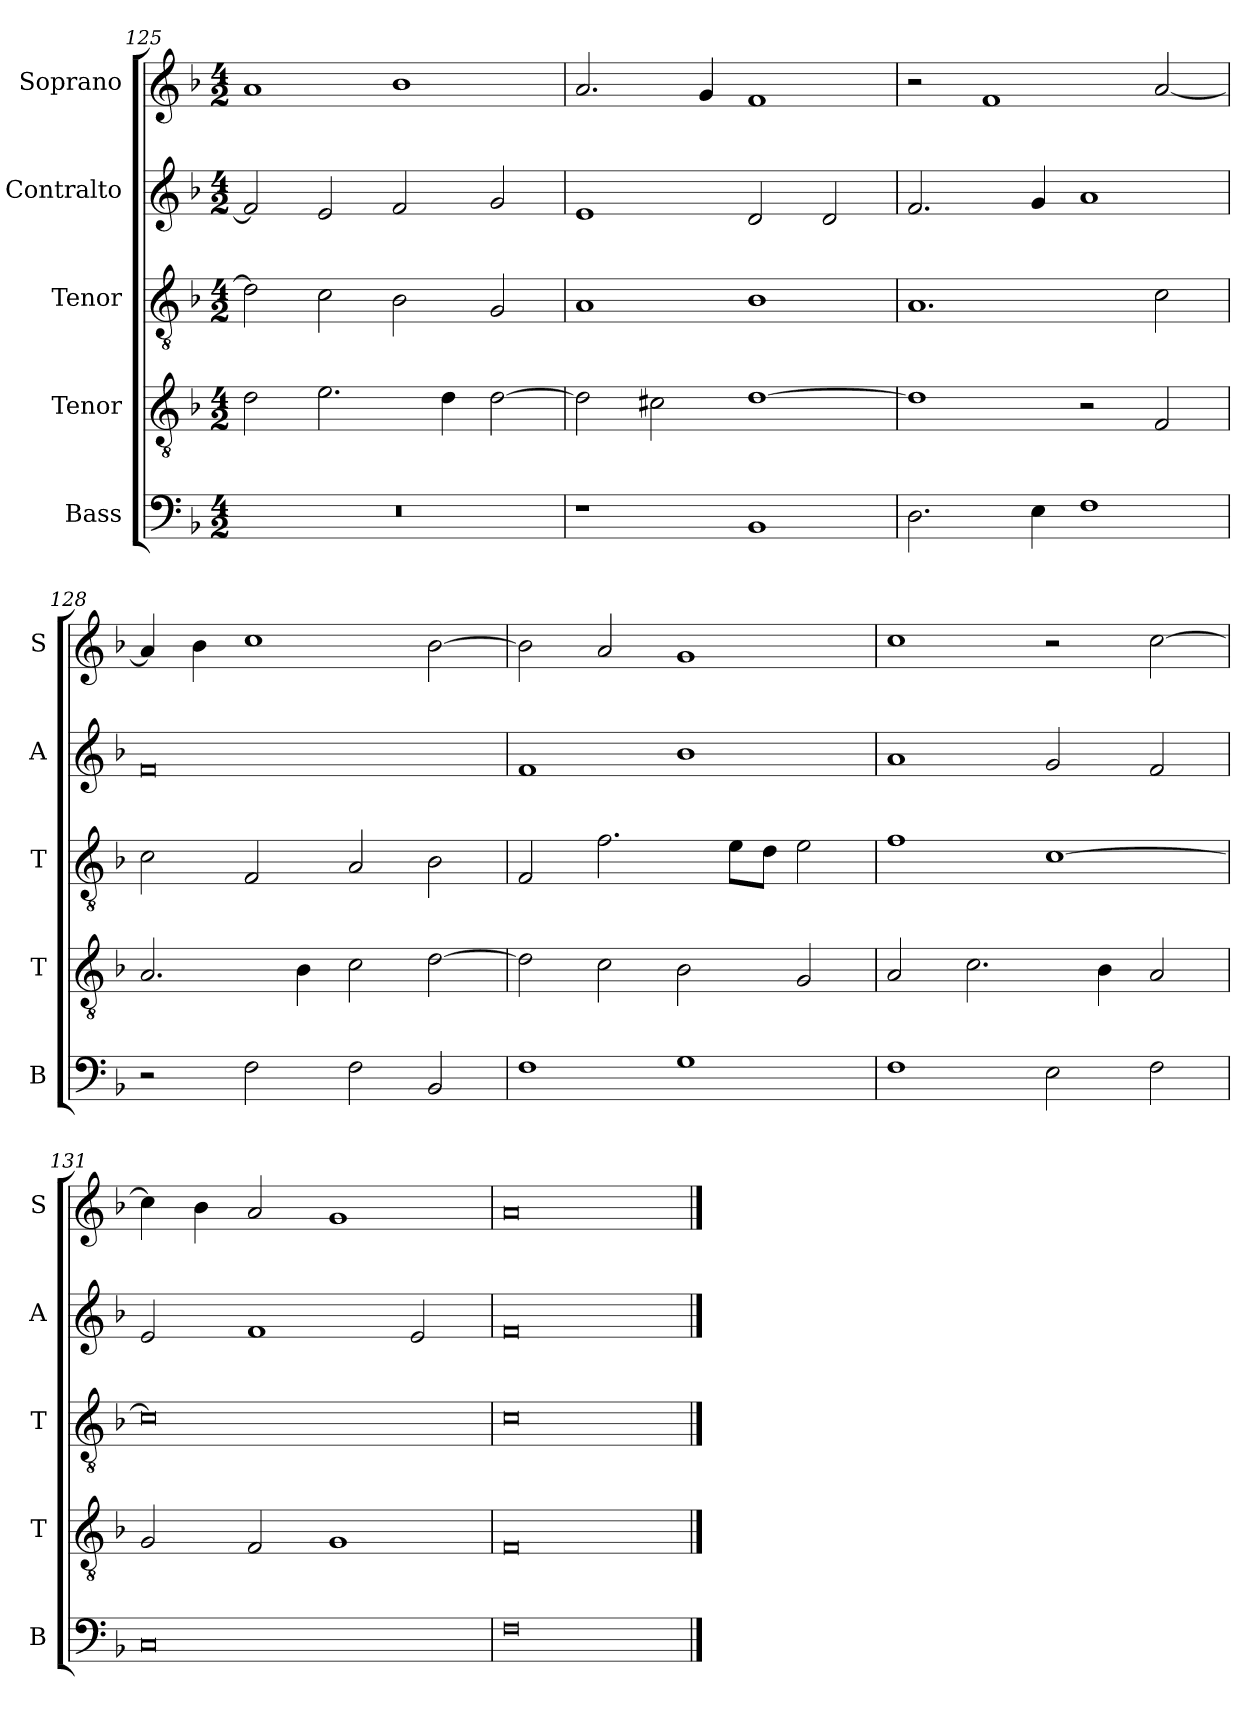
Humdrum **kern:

**kern	**kern	**kern	**kern	**kern
*part5	*part4	*part3	*part2	*part1
*staff5	*staff4	*staff3	*staff2	*staff1
*I"Bass	*I"Tenor	*I"Tenor	*I"Contralto	*I"Soprano
*I'B	*I'T	*I'T	*I'A	*I'S
*clefF4	*clefGv2	*clefGv2	*clefG2	*clefG2
*k[b-]	*k[b-]	*k[b-]	*k[b-]	*k[b-]
*F:ion	*F:ion	*F:ion	*F:ion	*F:ion
*M4/2	*M4/2	*M4/2	*M4/2	*M4/2
=125	=125	=125	=125	=125
0r	2d	2d]	2f]	1a
.	2.e	2c	2e	.
.	.	2B-	2f	1b-
.	4d	.	.	.
.	[2d	2G	2g	.
=126	=126	=126	=126	=126
1r	2d]	1A	1e	2.a
.	2c#X	.	.	.
.	.	.	.	4g
1BB-	[1d	1B-	2d	1f
.	.	.	2d	.
=127	=127	=127	=127	=127
2.D	1d]	1.A	2.f	2r
.	.	.	.	1f
4E	.	.	4g	.
1F	2r	.	1a	.
.	2F	2c	.	[2a
=128	=128	=128	=128	=128
2r	2.A	2c	0f	4a]
.	.	.	.	4b-
2F	.	2F	.	1cc
.	4B-	.	.	.
2F	2c	2A	.	.
2BB-	[2d	2B-	.	[2b-
=129	=129	=129	=129	=129
1F	2d]	2F	1f	2b-]
.	2c	2.f	.	2a
1G	2B-	.	1b-	1g
.	.	8e\L	.	.
.	.	8d\J	.	.
.	2G	2e	.	.
=130	=130	=130	=130	=130
1F	2A	1f	1a	1cc
.	2.c	.	.	.
2E	.	[1c	2g	2r
.	4B-	.	.	.
2F	2A	.	2f	[2cc
=131	=131	=131	=131	=131
0C	2G	0c]	2e	4cc]
.	.	.	.	4b-
.	2F	.	1f	2a
.	1G	.	.	1g
.	.	.	2e	.
=132	=132	=132	=132	=132
0F	0F	0c	0f	0a
==	==	==	==	==
*-	*-	*-	*-	*-
